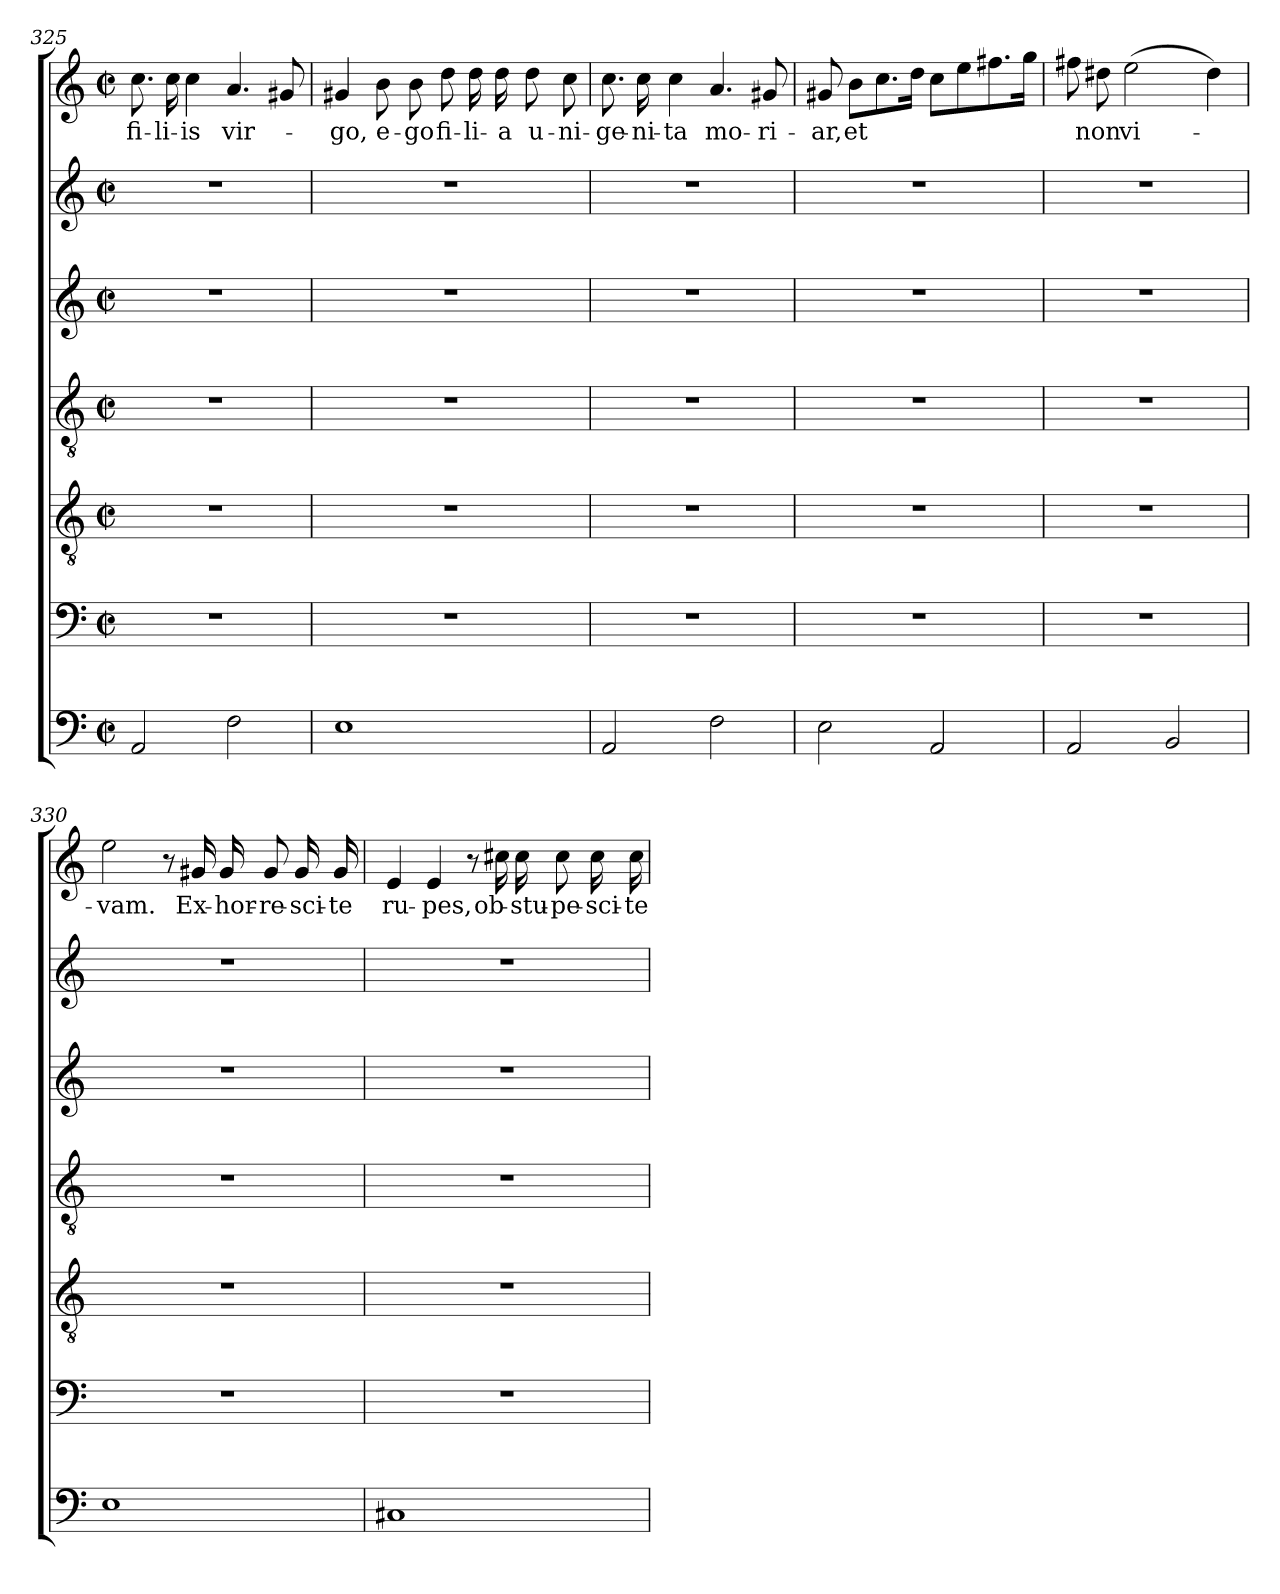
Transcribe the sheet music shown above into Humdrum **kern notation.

**kern	**kern	**kern	**kern	**kern	**kern	**kern	**text
*part7	*part6	*part5	*part4	*part3	*part2	*part1	*part1
*staff7	*staff6	*staff5	*staff4	*staff3	*staff2	*staff1	*staff1
!!LO:LB:g=z
*clefF4	*clefF4	*clefGv2	*clefGv2	*clefG2	*clefG2	*clefG2	*
*k[]	*k[]	*k[]	*k[]	*k[]	*k[]	*k[]	*
*C:	*C:	*C:	*C:	*C:	*C:	*C:	*
*M2/2	*M2/2	*M2/2	*M2/2	*M2/2	*M2/2	*M2/2	*
*met(c|)	*met(c|)	*met(c|)	*met(c|)	*met(c|)	*met(c|)	*met(c|)	*
=325	=325	=325	=325	=325	=325	=325	=325
2AA/	1r	1r	1r	1r	1r	8.cc\	fi-
.	.	.	.	.	.	16cc\	-li-
.	.	.	.	.	.	4cc\	-is
2F\	.	.	.	.	.	4.a/	vir-
.	.	.	.	.	.	8g#X/	.
=326	=326	=326	=326	=326	=326	=326	=326
1E	1r	1r	1r	1r	1r	4g#X/	-go,
.	.	.	.	.	.	8b\	e-
.	.	.	.	.	.	8b\	-go
.	.	.	.	.	.	8dd\	fi-
.	.	.	.	.	.	16dd\	-li-
.	.	.	.	.	.	16dd\	-a
.	.	.	.	.	.	8dd\	u-
.	.	.	.	.	.	8cc\	-ni-
=327	=327	=327	=327	=327	=327	=327	=327
2AA/	1r	1r	1r	1r	1r	8.cc\	-ge-
.	.	.	.	.	.	16cc\	-ni-
.	.	.	.	.	.	4cc\	-ta
2F\	.	.	.	.	.	4.a/	mo-
.	.	.	.	.	.	8g#X/	-ri-
=328	=328	=328	=328	=328	=328	=328	=328
2E\	1r	1r	1r	1r	1r	8g#X/	-ar,
.	.	.	.	.	.	8b\L	et
.	.	.	.	.	.	8.cc\	.
.	.	.	.	.	.	16dd\Jk	.
2AA/	.	.	.	.	.	8cc\L	.
.	.	.	.	.	.	8ee\	.
.	.	.	.	.	.	8.ff#X\	.
.	.	.	.	.	.	16gg\Jk	.
=329	=329	=329	=329	=329	=329	=329	=329
2AA/	1r	1r	1r	1r	1r	8ff#X\	.
.	.	.	.	.	.	8dd#X\	non
.	.	.	.	.	.	(2ee\	vi-
2BB/	.	.	.	.	.	.	.
.	.	.	.	.	.	4dd#\)	.
!!LO:LB:g=z
=330	=330	=330	=330	=330	=330	=330	=330
1E	1r	1r	1r	1r	1r	2ee\	-vam.
.	.	.	.	.	.	8r	.
.	.	.	.	.	.	16g#X/	Ex-
.	.	.	.	.	.	16g#/	-hor-
.	.	.	.	.	.	8g#/	-re-
.	.	.	.	.	.	16g#/	-sci-
.	.	.	.	.	.	16g#/	-te
=331	=331	=331	=331	=331	=331	=331	=331
1C#X	1r	1r	1r	1r	1r	4e/	ru-
.	.	.	.	.	.	4e/	-pes,
.	.	.	.	.	.	8r	.
.	.	.	.	.	.	16cc#X\	ob-
.	.	.	.	.	.	16cc#\	-stu-
.	.	.	.	.	.	8cc#\	-pe-
.	.	.	.	.	.	16cc#\	-sci-
.	.	.	.	.	.	16cc#\	-te
=	=	=	=	=	=	=	=
*-	*-	*-	*-	*-	*-	*-	*-
